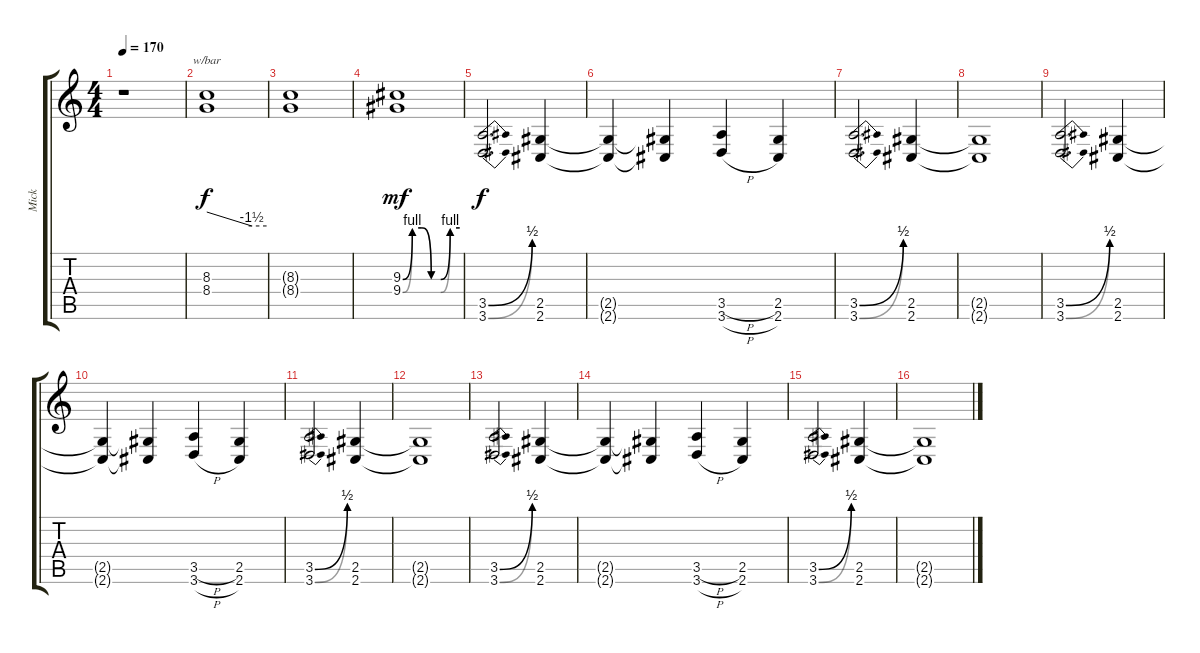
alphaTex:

\track ("Mick" "Mick") {instrument distortionguitar}
\staff {score tabs}
\tuning (Db4 Ab3 E3 B2 Gb2 B1) {hide}
\ts (4 4)
\tempo 170
\clef g2
\ks c
r.1{dy f} |
(8.3 8.4).1{tbe (custom default 0 0 45 -6 60 -6)} |
(8.3{t} 8.4{t}).1 |
(9.3{be (custom 0 0 10 4 20 4 30 0 40 0 50 4 60 4)} 9.4{be (custom 0 0 10 4 20 4 30 0 40 0 50 4 60 4)}).1{dy mf} |
(3.5{be (bend 0 0 60 2)} 3.6{be (bend 0 0 60 2)}).2{d dy f} (2.5 2.6).4 |
(2.5{t} 2.6{t}).4 (2.5{t} 2.6{t}).4 (3.5{h} 3.6{h}).4 (2.5 2.6).4 |
(3.5{be (bend 0 0 60 2)} 3.6{be (bend 0 0 60 2)}).2{d} (2.5 2.6).4 |
(2.5{t} 2.6{t}).1 |
(3.5{be (bend 0 0 60 2)} 3.6{be (bend 0 0 60 2)}).2{d} (2.5 2.6).4 |
(2.5{t} 2.6{t}).4 (2.5{t} 2.6{t}).4 (3.5{h} 3.6{h}).4 (2.5 2.6).4 |
(3.5{be (bend 0 0 60 2)} 3.6{be (bend 0 0 60 2)}).2{d} (2.5 2.6).4 |
(2.5{t} 2.6{t}).1 |
(3.5{be (bend 0 0 60 2)} 3.6{be (bend 0 0 60 2)}).2{d} (2.5 2.6).4 |
(2.5{t} 2.6{t}).4 (2.5{t} 2.6{t}).4 (3.5{h} 3.6{h}).4 (2.5 2.6).4 |
(3.5{be (bend 0 0 60 2)} 3.6{be (bend 0 0 60 2)}).2{d} (2.5 2.6).4 |
(2.5{t} 2.6{t}).1
